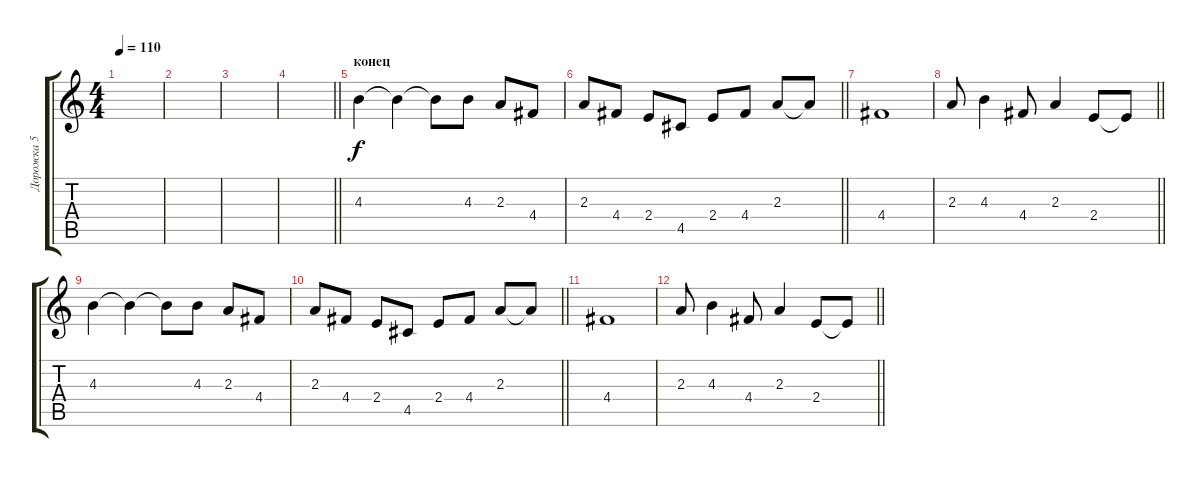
\track ("Дорожка 5" "Дорожка 5") {instrument distortionguitar}
\staff {score tabs}
\tuning (E4 B3 G3 D3 A2 E2) {hide}
\ts (4 4)
\tempo 110
\clef g2
\ks c
|
|
|
\barLineRight lightlight
|
\section ("" "конец")
4.3.4 4.3{t}.4 4.3{t}.8 4.3.8 2.3.8 4.4.8 |
\barLineRight lightlight
2.3.8 4.4.8 2.4.8 4.5.8 2.4.8 4.4.8 2.3.8 2.3{t}.8 |
4.4.1 |
\barLineRight lightlight
2.3.8 4.3.4 4.4.8 2.3.4 2.4.8 2.4{t}.8 |
4.3.4 4.3{t}.4 4.3{t}.8 4.3.8 2.3.8 4.4.8 |
\barLineRight lightlight
2.3.8 4.4.8 2.4.8 4.5.8 2.4.8 4.4.8 2.3.8 2.3{t}.8 |
4.4.1 |
\barLineRight lightlight
2.3.8 4.3.4 4.4.8 2.3.4 2.4.8 2.4{t}.8
